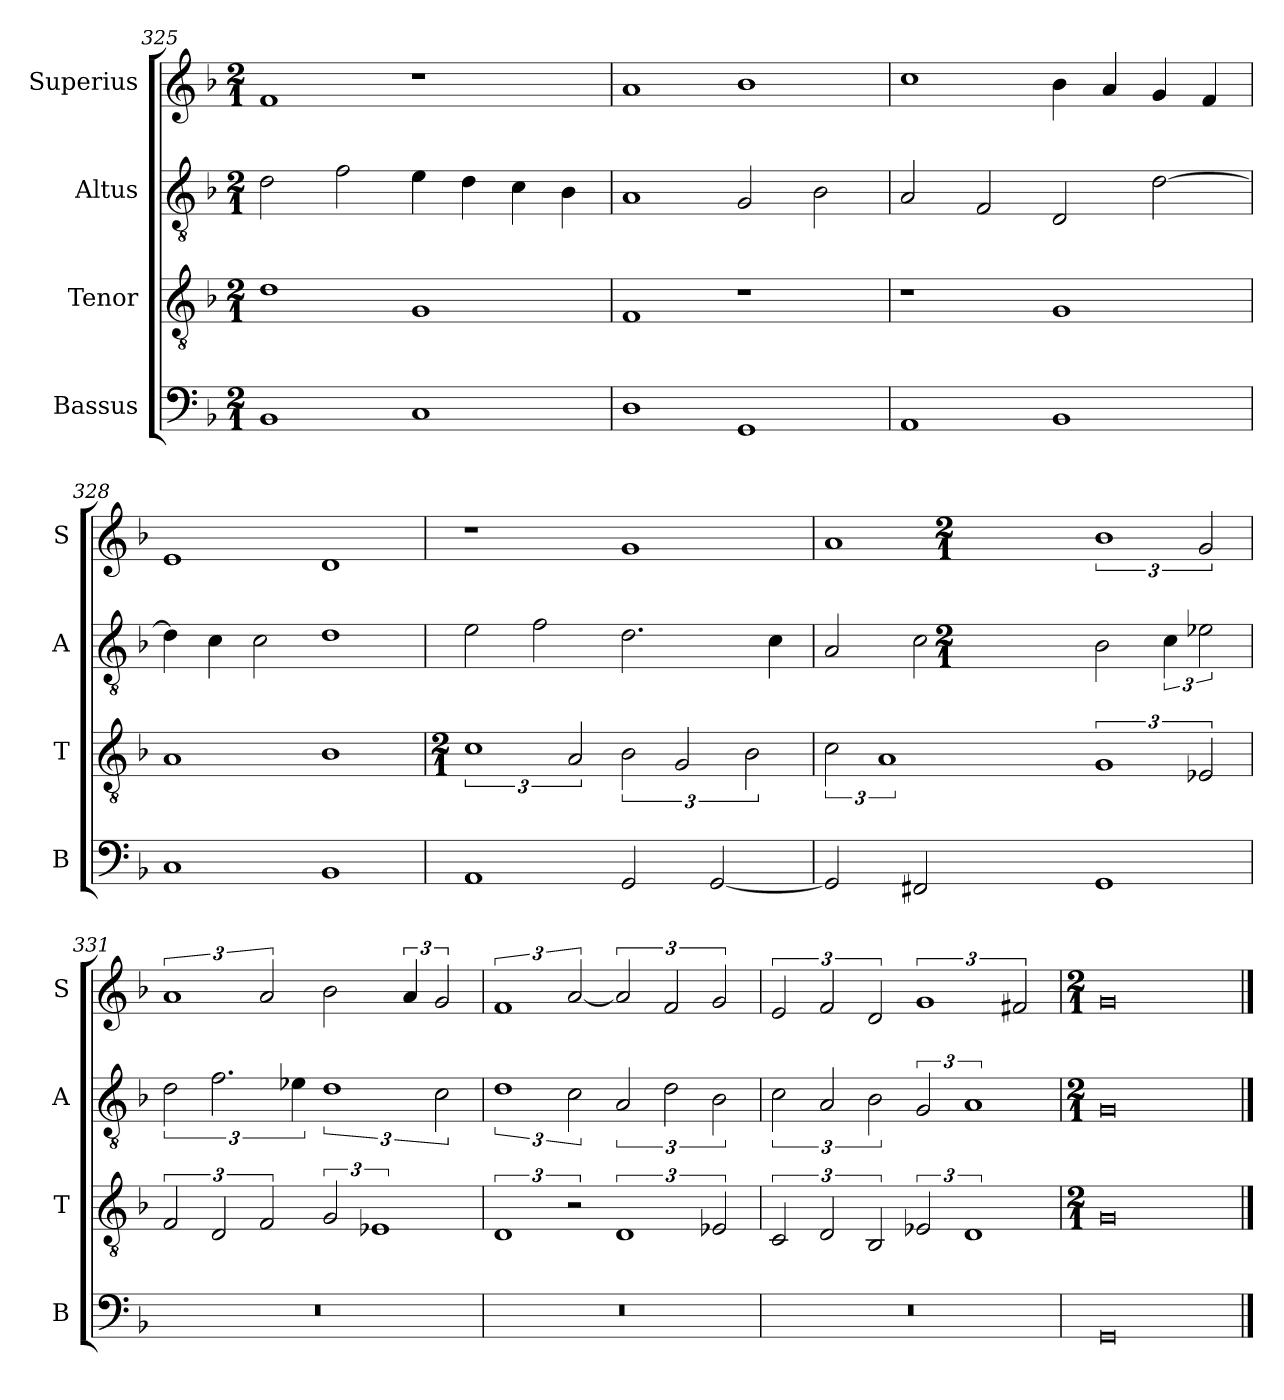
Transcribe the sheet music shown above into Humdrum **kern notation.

**kern	**kern	**kern	**kern
*part4	*part3	*part2	*part1
*staff4	*staff3	*staff2	*staff1
*I"Bassus	*I"Tenor	*I"Altus	*I"Superius
*I'B	*I'T	*I'A	*I'S
*clefF4	*clefGv2	*clefGv2	*clefG2
*k[b-]	*k[b-]	*k[b-]	*k[b-]
*M2/1	*M2/1	*M2/1	*M2/1
=325	=325	=325	=325
1BB-	1d	2d\	1f
.	.	2f\	.
1C	1G	4e\	1r
.	.	4d\	.
.	.	4c\	.
.	.	4B-\	.
=326	=326	=326	=326
1D	1F	1A	1a
1GG	1r	2G/	1b-
.	.	2B-\	.
=327	=327	=327	=327
1AA	1r	2A/	1cc
.	.	2F/	.
1BB-	1G	2D/	4b-\
.	.	.	4a/
.	.	[2d\	4g/
.	.	.	4f/
=328	=328	=328	=328
1C	1A	4d\]	1e
.	.	4c\	.
.	.	2c\	.
1BB-	1B-	1d	1d
=329	=329	=329	=329
*	*M2/1	*	*
1AA	3%2c	2e\	1r
.	.	2f\	.
.	3A/	.	.
2GG/	3B-\	2.d\	1g
.	3G/	.	.
[2GG/	.	.	.
.	3B-\	.	.
.	.	4c\	.
=330	=330	=330	=330
2GG/]	3c\	2A/	1a
.	3%2A	.	.
2FF#X/	.	2c\	.
*	*	*M2/1	*M2/1
1GG	3%2G	2B-\	3%2b-
.	.	6c\	.
.	3E-X/	3e-X\	3g/
=331	=331	=331	=331
0r	3F/	3d\	3%2a
.	3D/	3.f\	.
.	3F/	.	3a/
.	.	6e-X\	.
.	3G/	3%2d	2b-\
.	3%2E-X	.	.
.	.	.	6a/
.	.	3c\	3g/
=332	=332	=332	=332
0r	3%2D	3%2d	3%2f
.	3r	3c\	[3a/
.	3%2D	3A/	3a/]
.	.	3d\	3f/
.	3E-X/	3B-\	3g/
=333	=333	=333	=333
0r	3C/	3c\	3e/
.	3D/	3A/	3f/
.	3BB-/	3B-\	3d/
.	3E-X/	3G/	3%2g
.	3%2D	3%2A	.
.	.	.	3f#X/
=334	=334	=334	=334
*	*M2/1	*M2/1	*M2/1
0GG	0G	0G	0g
==	==	==	==
*-	*-	*-	*-
